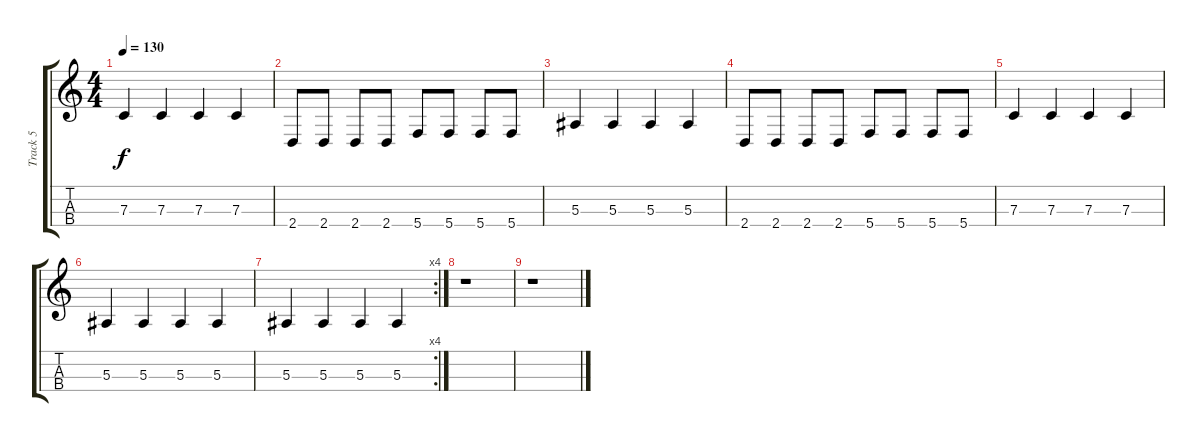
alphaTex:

\track ("Track 5" "Track 5") {instrument electricbassfinger}
\staff {score tabs}
\tuning (Eb3 Bb2 F2 C2) {hide}
\ts (4 4)
\tempo 130
\clef g2
\ks c
7.3.4{dy f} 7.3.4 7.3.4 7.3.4 |
2.4.8 2.4.8 2.4.8 2.4.8 5.4.8 5.4.8 5.4.8 5.4.8 |
5.3.4 5.3.4 5.3.4 5.3.4 |
2.4.8 2.4.8 2.4.8 2.4.8 5.4.8 5.4.8 5.4.8 5.4.8 |
7.3.4 7.3.4 7.3.4 7.3.4 |
5.3.4 5.3.4 5.3.4 5.3.4 |
\rc 4
5.3.4 5.3.4 5.3.4 5.3.4 |
r.1 |
r.1
